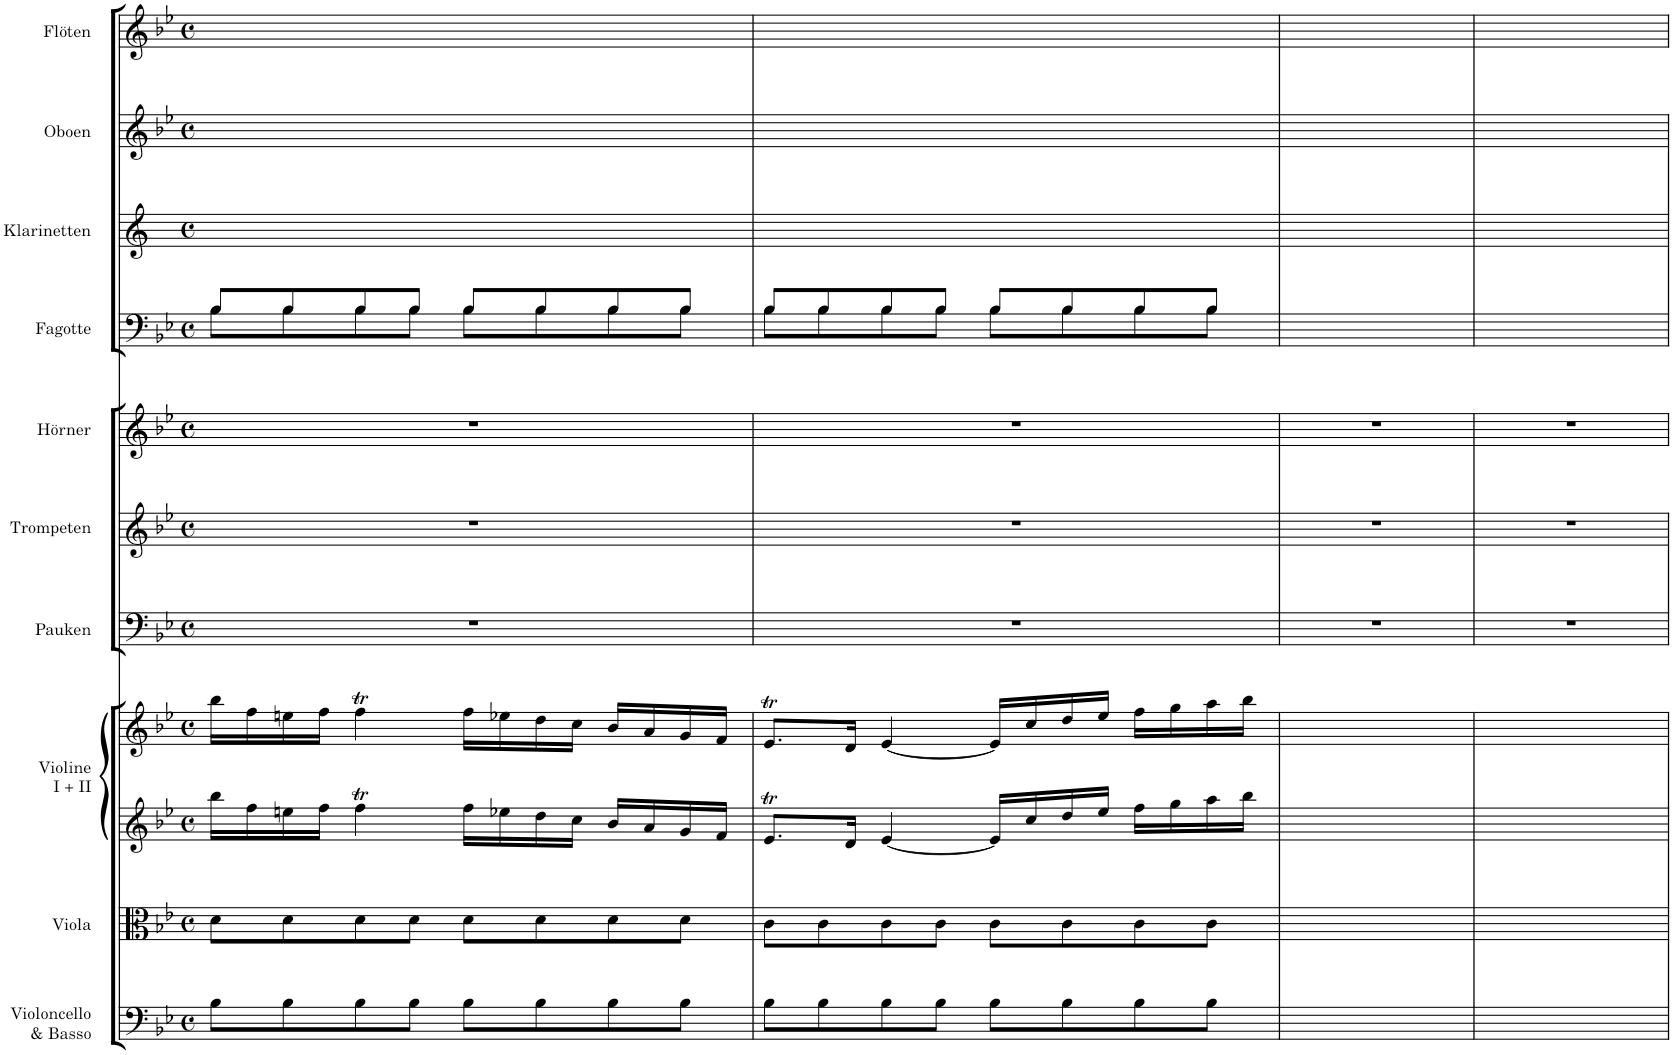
**kern	**kern	**kern	**kern	**kern	**kern	**kern	**kern	**kern	**kern	**kern
*part10	*part9	*part8	*part8	*part7	*part6	*part5	*part4	*part3	*part2	*part1
*staff11	*staff10	*staff9	*staff8	*staff7	*staff6	*staff5	*staff4	*staff3	*staff2	*staff1
*I"Violoncello &amp; Basso	*I"Viola	*I"Violine I + II	*	*I"Pauken	*I"Trompeten	*I"Hörner	*I"Fagotte	*I"Klarinetten	*I"Oboen	*I"Flöten
*	*I'Vla.	*I'Vl.	*	*I'Pk.	*I'Trp.	*I'Hrn.	*I'Fg.	*I'Kl.	*I'Ob.	*I'Fl.
*clefF4	*clefC3	*clefG2	*clefG2	*clefF4	*clefG2	*clefG2	*clefF4	*clefG2	*clefG2	*clefG2
*	*	*	*	*	*Trd1c2	*Trd4c7	*	*Trd1c2	*	*
*k[b-e-]	*k[b-e-]	*k[b-e-]	*k[b-e-]	*k[b-e-]	*k[b-e-]	*k[b-e-]	*k[b-e-]	*k[]	*k[b-e-]	*k[b-e-]
*B-:	*B-:	*B-:	*B-:	*B-:	*B-:	*B-:	*B-:	*	*B-:	*B-:
*M4/4	*M4/4	*M4/4	*M4/4	*M4/4	*M4/4	*M4/4	*M4/4	*M4/4	*M4/4	*M4/4
*met(c)	*met(c)	*met(c)	*met(c)	*met(c)	*met(c)	*met(c)	*met(c)	*met(c)	*met(c)	*met(c)
=1	=1	=1	=1	=1	=1	=1	=1	=1	=1	=1
*	*	*	*	*	*	*	*^	*	*	*
8B-\L	8d\L	16bb-\LL	16bb-\LL	1r	1r	1r	8B-/L	8B-\L	1ryy	1ryy	1ryy
.	.	16ff\	16ff\	.	.	.	.	.	.	.	.
8B-\	8d\	16een\	16een\	.	.	.	8B-/	8B-\	.	.	.
.	.	16ff\JJ	16ff\JJ	.	.	.	.	.	.	.	.
8B-\	8d\	4ffT\	4ffT\	.	.	.	8B-/	8B-\	.	.	.
8B-\J	8d\J	.	.	.	.	.	8B-/J	8B-\J	.	.	.
8B-\L	8d\L	16ff\LL	16ff\LL	.	.	.	8B-/L	8B-\L	.	.	.
.	.	16ee-X\	16ee-X\	.	.	.	.	.	.	.	.
8B-\	8d\	16dd\	16dd\	.	.	.	8B-/	8B-\	.	.	.
.	.	16cc\JJ	16cc\JJ	.	.	.	.	.	.	.	.
8B-\	8d\	16b-/LL	16b-/LL	.	.	.	8B-/	8B-\	.	.	.
.	.	16a/	16a/	.	.	.	.	.	.	.	.
8B-\J	8d\J	16g/	16g/	.	.	.	8B-/J	8B-\J	.	.	.
.	.	16f/JJ	16f/JJ	.	.	.	.	.	.	.	.
=2	=2	=2	=2	=2	=2	=2	=2	=2	=2	=2	=2
8B-\L	8c\L	8.e-T/L	8.e-T/L	1r	1r	1r	8B-/L	8B-\L	1ryy	1ryy	1ryy
8B-\	8c\	.	.	.	.	.	8B-/	8B-\	.	.	.
.	.	16d/Jk	16d/Jk	.	.	.	.	.	.	.	.
8B-\	8c\	[4e-/	[4e-/	.	.	.	8B-/	8B-\	.	.	.
8B-\J	8c\J	.	.	.	.	.	8B-/J	8B-\J	.	.	.
8B-\L	8c\L	16e-/LL]	16e-/LL]	.	.	.	8B-/L	8B-\L	.	.	.
.	.	16cc/	16cc/	.	.	.	.	.	.	.	.
8B-\	8c\	16dd/	16dd/	.	.	.	8B-/	8B-\	.	.	.
.	.	16ee-/JJ	16ee-/JJ	.	.	.	.	.	.	.	.
8B-\	8c\	16ff\LL	16ff\LL	.	.	.	8B-/	8B-\	.	.	.
.	.	16gg\	16gg\	.	.	.	.	.	.	.	.
8B-\J	8c\J	16aa\	16aa\	.	.	.	8B-/J	8B-\J	.	.	.
.	.	16bb-\JJ	16bb-\JJ	.	.	.	.	.	.	.	.
*	*	*	*	*	*	*	*v	*v	*	*	*
=3	=3	=3	=3	=3	=3	=3	=3	=3	=3	=3
1ryy	1ryy	1ryy	1ryy	1r	1r	1r	1ryy	1ryy	1ryy	1ryy
=4	=4	=4	=4	=4	=4	=4	=4	=4	=4	=4
1ryy	1ryy	1ryy	1ryy	1r	1r	1r	1ryy	1ryy	1ryy	1ryy
=	=	=	=	=	=	=	=	=	=	=
*-	*-	*-	*-	*-	*-	*-	*-	*-	*-	*-
